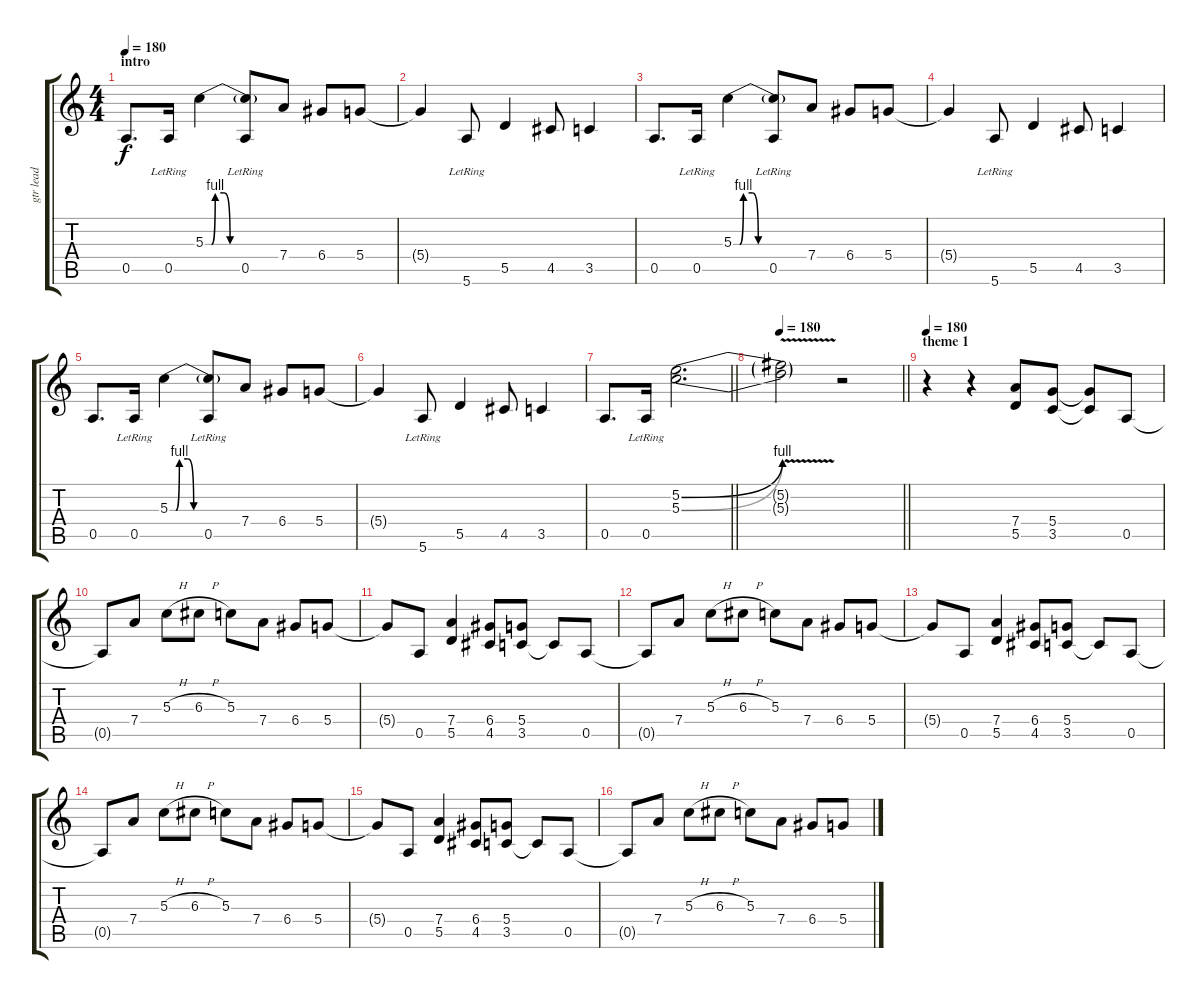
\track ("gtr lead" "gtr lead") {instrument distortionguitar}
\staff {score tabs}
\tuning (E4 B3 G3 D3 A2 E2) {hide}
\ts (4 4)
\section ("" "intro")
\tempo 180
\tempo 90
\tempo 180
\clef g2
\ks c
0.5.8{d dy f instrument distortionguitar} 0.5{lr}.16 5.3{be (custom 0 0 5 0 8 4 15 4 20 0 30 0 45 0 60 0)}.4 (5.3{t} 0.5{lr}).8 7.4.8 6.4.8 5.4.8 |
5.4{t}.4 5.6{lr}.8 5.5.4 4.5.8 3.5.4 |
0.5.8{d} 0.5{lr}.16 5.3{be (custom 0 0 5 0 8 4 15 4 20 0 30 0 45 0 60 0)}.4 (5.3{t} 0.5{lr}).8 7.4.8 6.4.8 5.4.8 |
5.4{t}.4 5.6{lr}.8 5.5.4 4.5.8 3.5.4 |
0.5.8{d} 0.5{lr}.16 5.3{be (custom 0 0 5 0 8 4 15 4 20 0 30 0 45 0 60 0)}.4 (5.3{t} 0.5{lr}).8 7.4.8 6.4.8 5.4.8 |
5.4{t}.4 5.6{lr}.8 5.5.4 4.5.8 3.5.4 |
\barLineRight lightlight
0.5.8{d} 0.5{lr}.16 (5.2{be (bend 0 0 60 4)} 5.3{be (bend 0 0 60 4)}).2{d} |
\tempo 180
\barLineRight lightlight
(5.2{v t} 5.3{v t}).2 r.2 |
\section ("" "theme 1")
\tempo 180
r.4 r.4 (7.4 5.5).8 (5.4 3.5).8 (5.4{t} 3.5{t}).8 0.5.8 |
0.5{t}.8 7.4.8 5.3{h}.8 6.3{h}.8 5.3.8 7.4.8 6.4.8 5.4.8 |
5.4{t}.8 0.5.8 (7.4 5.5).4 (6.4 4.5).8 (5.4 3.5).8 3.5{t}.8 0.5.8 |
0.5{t}.8 7.4.8 5.3{h}.8 6.3{h}.8 5.3.8 7.4.8 6.4.8 5.4.8 |
5.4{t}.8 0.5.8 (7.4 5.5).4 (6.4 4.5).8 (5.4 3.5).8 3.5{t}.8 0.5.8 |
0.5{t}.8 7.4.8 5.3{h}.8 6.3{h}.8 5.3.8 7.4.8 6.4.8 5.4.8 |
5.4{t}.8 0.5.8 (7.4 5.5).4 (6.4 4.5).8 (5.4 3.5).8 3.5{t}.8 0.5.8 |
0.5{t}.8 7.4.8 5.3{h}.8 6.3{h}.8 5.3.8 7.4.8 6.4.8 5.4.8
